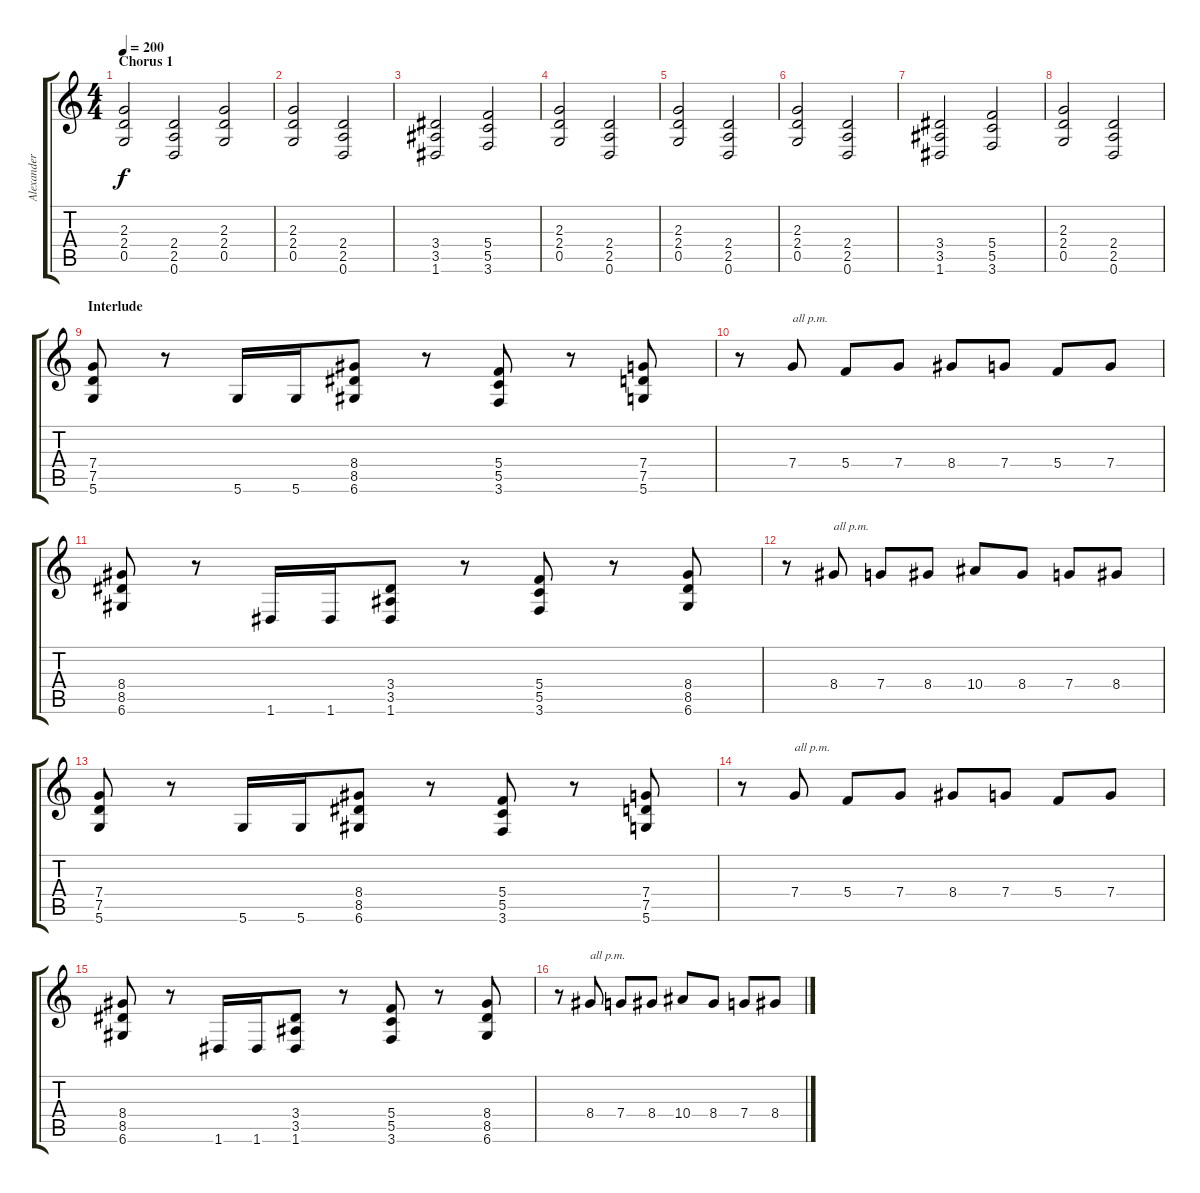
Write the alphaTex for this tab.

\track ("Alexander Kuoppala " "Alexander ") {instrument distortionguitar}
\staff {score tabs}
\tuning (D4 A3 F3 C3 G2 D2) {hide}
\ts (4 4)
\section ("" "Chorus 1")
\tempo 200
\clef g2
\ks c
(2.3 2.4 0.5).2{dy f} (2.4 2.5 0.6).2 (2.3 2.4 0.5).2 |
(2.3 2.4 0.5).2 (2.4 2.5 0.6).2 |
(3.4 3.5 1.6).2 (5.4 5.5 3.6).2 |
(2.3 2.4 0.5).2 (2.4 2.5 0.6).2 |
(2.3 2.4 0.5).2 (2.4 2.5 0.6).2 |
(2.3 2.4 0.5).2 (2.4 2.5 0.6).2 |
(3.4 3.5 1.6).2 (5.4 5.5 3.6).2 |
(2.3 2.4 0.5).2 (2.4 2.5 0.6).2 |
\section ("" "Interlude")
(7.4 7.5 5.6).8 r.8 5.6.16 5.6.16 (8.4 8.5 6.6).8 r.8 (5.4 5.5 3.6).8 r.8 (7.4 7.5 5.6).8 |
r.8 7.4.8{txt "all p.m."} 5.4.8 7.4.8 8.4.8 7.4.8 5.4.8 7.4.8 |
(8.4 8.5 6.6).8 r.8 1.6.16 1.6.16 (3.4 3.5 1.6).8 r.8 (5.4 5.5 3.6).8 r.8 (8.4 8.5 6.6).8 |
r.8 8.4.8{txt "all p.m."} 7.4.8 8.4.8 10.4.8 8.4.8 7.4.8 8.4.8 |
(7.4 7.5 5.6).8 r.8 5.6.16 5.6.16 (8.4 8.5 6.6).8 r.8 (5.4 5.5 3.6).8 r.8 (7.4 7.5 5.6).8 |
r.8 7.4.8{txt "all p.m."} 5.4.8 7.4.8 8.4.8 7.4.8 5.4.8 7.4.8 |
(8.4 8.5 6.6).8 r.8 1.6.16 1.6.16 (3.4 3.5 1.6).8 r.8 (5.4 5.5 3.6).8 r.8 (8.4 8.5 6.6).8 |
r.8 8.4.8{txt "all p.m."} 7.4.8 8.4.8 10.4.8 8.4.8 7.4.8 8.4.8
